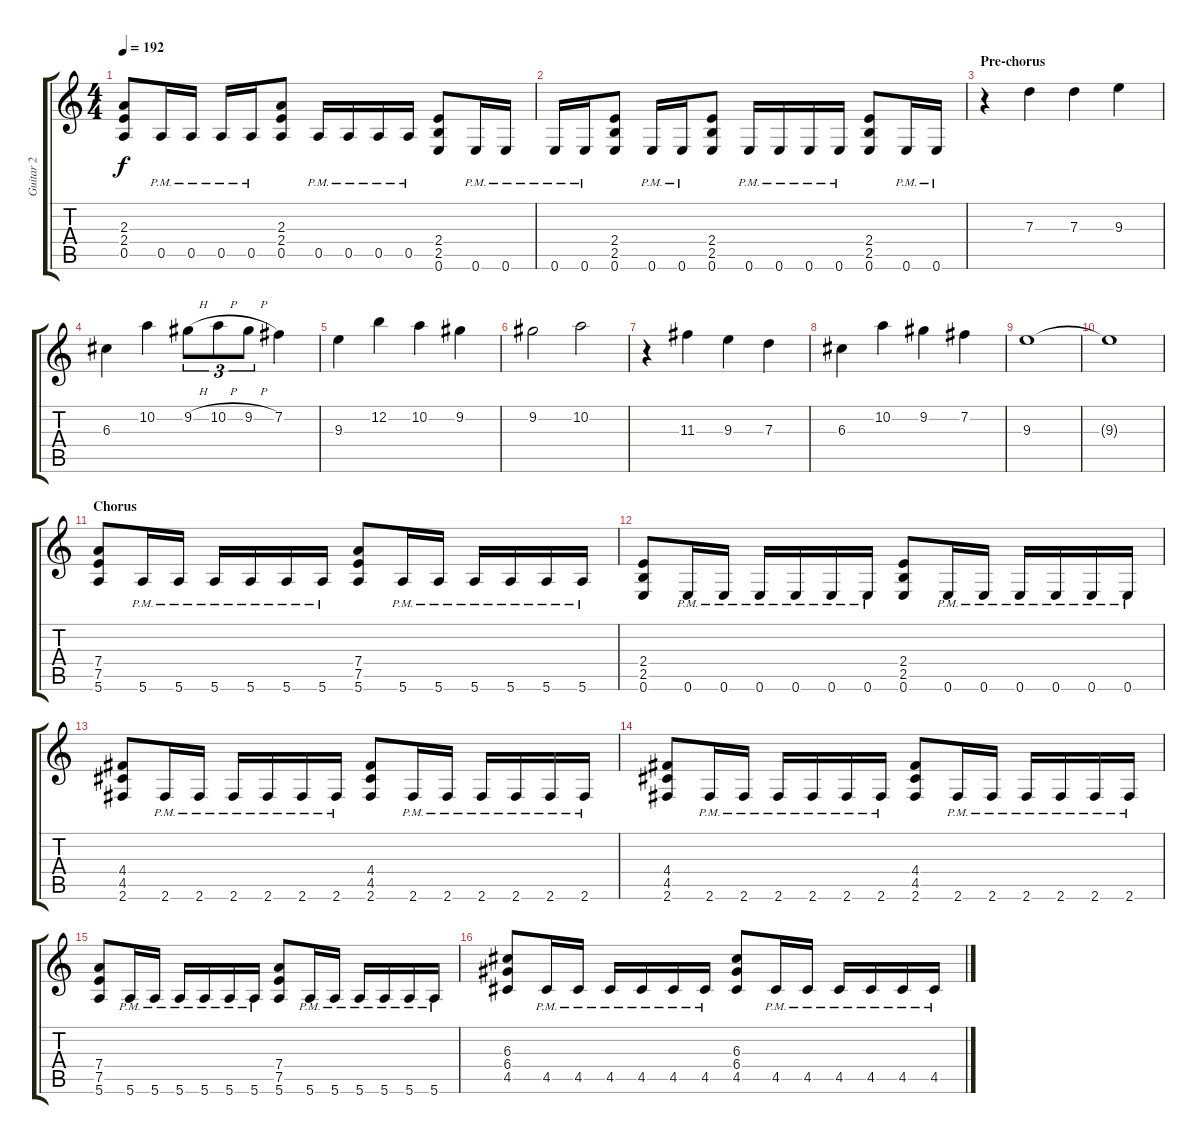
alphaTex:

\track ("Guitar 2" "Guitar 2") {instrument distortionguitar}
\staff {score tabs}
\tuning (E4 B3 G3 D3 A2 E2) {hide}
\ts (4 4)
\tempo 192
\clef g2
\ks c
(2.3 2.4 0.5).8{dy f} 0.5{pm}.16 0.5{pm}.16 0.5{pm}.16 0.5{pm}.16 (2.3 2.4 0.5).8 0.5{pm}.16 0.5{pm}.16 0.5{pm}.16 0.5{pm}.16 (2.4 2.5 0.6).8 0.6{pm}.16 0.6{pm}.16 |
0.6{pm}.16 0.6{pm}.16 (2.4 2.5 0.6).8 0.6{pm}.16 0.6{pm}.16 (2.4 2.5 0.6).8 0.6{pm}.16 0.6{pm}.16 0.6{pm}.16 0.6{pm}.16 (2.4 2.5 0.6).8 0.6{pm}.16 0.6{pm}.16 |
\section ("" "Pre-chorus")
r.4{volume 16} 7.3.4 7.3.4 9.3.4 |
6.3.4 10.2.4 9.2{h}.8{tu (3 2)} 10.2{h}.8{tu (3 2)} 9.2{h}.8{tu (3 2)} 7.2.4 |
9.3.4 12.2.4 10.2.4 9.2.4 |
9.2.2 10.2.2 |
r.4 11.3.4 9.3.4 7.3.4 |
6.3.4 10.2.4 9.2.4 7.2.4 |
9.3.1 |
9.3{t}.1 |
\section ("" "Chorus")
(7.4 7.5 5.6).8{volume 13} 5.6{pm}.16 5.6{pm}.16 5.6{pm}.16 5.6{pm}.16 5.6{pm}.16 5.6{pm}.16 (7.4 7.5 5.6).8 5.6{pm}.16 5.6{pm}.16 5.6{pm}.16 5.6{pm}.16 5.6{pm}.16 5.6{pm}.16 |
(2.4 2.5 0.6).8 0.6{pm}.16 0.6{pm}.16 0.6{pm}.16 0.6{pm}.16 0.6{pm}.16 0.6{pm}.16 (2.4 2.5 0.6).8 0.6{pm}.16 0.6{pm}.16 0.6{pm}.16 0.6{pm}.16 0.6{pm}.16 0.6{pm}.16 |
(4.4 4.5 2.6).8 2.6{pm}.16 2.6{pm}.16 2.6{pm}.16 2.6{pm}.16 2.6{pm}.16 2.6{pm}.16 (4.4 4.5 2.6).8 2.6{pm}.16 2.6{pm}.16 2.6{pm}.16 2.6{pm}.16 2.6{pm}.16 2.6{pm}.16 |
(4.4 4.5 2.6).8 2.6{pm}.16 2.6{pm}.16 2.6{pm}.16 2.6{pm}.16 2.6{pm}.16 2.6{pm}.16 (4.4 4.5 2.6).8 2.6{pm}.16 2.6{pm}.16 2.6{pm}.16 2.6{pm}.16 2.6{pm}.16 2.6{pm}.16 |
(7.4 7.5 5.6).8 5.6{pm}.16 5.6{pm}.16 5.6{pm}.16 5.6{pm}.16 5.6{pm}.16 5.6{pm}.16 (7.4 7.5 5.6).8 5.6{pm}.16 5.6{pm}.16 5.6{pm}.16 5.6{pm}.16 5.6{pm}.16 5.6{pm}.16 |
(6.3 6.4 4.5).8 4.5{pm}.16 4.5{pm}.16 4.5{pm}.16 4.5{pm}.16 4.5{pm}.16 4.5{pm}.16 (6.3 6.4 4.5).8 4.5{pm}.16 4.5{pm}.16 4.5{pm}.16 4.5{pm}.16 4.5{pm}.16 4.5{pm}.16
